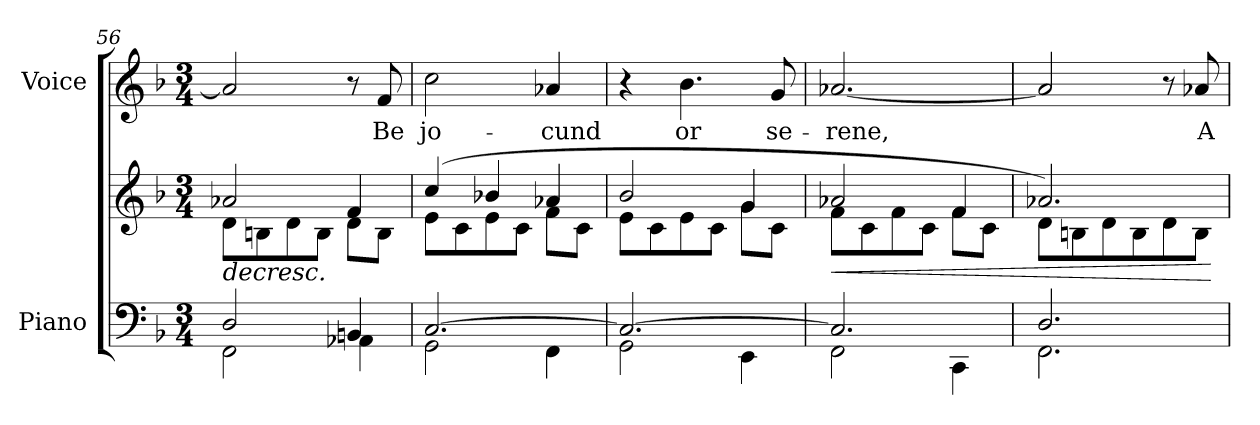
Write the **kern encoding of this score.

**kern	**kern	**dynam	**kern	**text
*part2	*part2	*part2	*part1	*part1
*staff3	*staff2	*staff2/3	*staff1	*staff1
*I"Piano	*	*	*I"Voice	*
*I'Pno	*	*	*	*
*clefF4	*clefG2	*	*clefG2	*
*k[b-]	*k[b-]	*	*k[b-]	*
*M3/4	*M3/4	*	*M3/4	*
=56	=56	=56	=56	=56
*^	*	*	*	*
!	!	!	!LO:HP:b	!	!
*	*	*^	*	*	*
2D/	2FF\	2a-X/	8d\L	>	2a-/]	.
.	.	.	8Bn\	.	.	.
.	.	.	8d\	.	.	.
.	.	.	8B\J	.	.	.
4BBn/	4AA-X\	4f/	8d\L	.	8r	.
.	.	.	8B\J	.	8f/	Be
=57	=57	=57	=57	=57	=57	=57
[2.C/	2GG\	(4cc/	8e\L	.	2cc\	jo-
.	.	.	8c\	.	.	.
.	.	4b-X/	8e\	.	.	.
.	.	.	8c\J	.	.	.
.	4FF\	4a-X/	8f\L	.	4a-X/	-cund
.	.	.	8c\J	.	.	.
=58	=58	=58	=58	=58	=58	=58
2.C/_	2GG\	2b-/	8e\L	.	4r	.
.	.	.	8c\	.	.	.
.	.	.	8e\	.	4.b-\	or
.	.	.	8c\J	.	.	.
.	4EE\	4g/	8g\L	.	.	.
.	.	.	8c\J	.	8g/	se-
=59	=59	=59	=59	=59	=59	=59
!	!	!	!	!LO:HP:b	!	!
2.C/]	2FF\	2a-X/	8f\L	<	[2.a-X/	-rene,
.	.	.	8c\	.	.	.
.	.	.	8f\	.	.	.
.	.	.	8c\J	.	.	.
.	4CC\	4f/	8f\L	.	.	.
.	.	.	8c\J	.	.	.
*v	*v	*	*	*	*	*
*	*v	*v	*	*	*
.	.	]	.	.
=60	=60	=60	=60	=60
*^	*^	*	*	*
2.D/	2.FF\	2.a-X/)	8d\L	.	2a-/]	.
.	.	.	8Bn\	.	.	.
.	.	.	8d\	.	.	.
.	.	.	8B\	.	.	.
.	.	.	8d\	.	8r	.
.	.	.	8B\J	.	8a-X/	A-
*v	*v	*	*	*	*	*
*	*v	*v	*	*	*
.	.	[	.	.
=	=	=	=	=
*-	*-	*-	*-	*-
